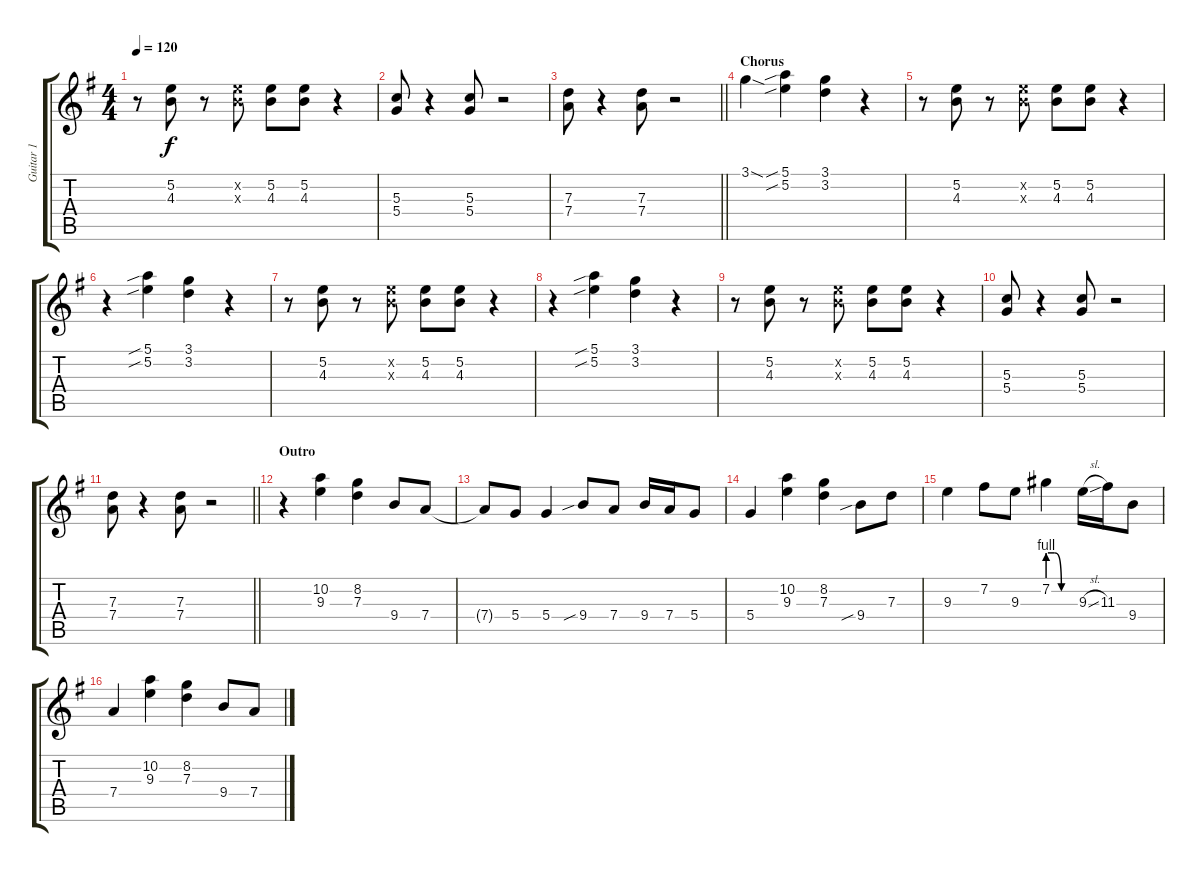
\track ("Guitar 1" "Guitar 1") {instrument overdrivenguitar}
\staff {score tabs}
\tuning (E4 B3 G3 D3 A2 E2) {hide}
\ts (4 4)
\tempo 120
\clef g2
\ks g
r.8{dy f} (5.2 4.3).8 r.8 (5.2{x} 4.3{x}).8 (5.2 4.3).8 (5.2 4.3).8 r.4 |
(5.3 5.4).8 r.4 (5.3 5.4).8 r.2 |
\barLineRight lightlight
(7.3 7.4).8 r.4 (7.3 7.4).8 r.2 |
\section ("" "Chorus")
3.1{sod}.4 (5.1{sib} 5.2{sib}).4 (3.1 3.2).4 r.4 |
r.8 (5.2 4.3).8 r.8 (5.2{x} 4.3{x}).8 (5.2 4.3).8 (5.2 4.3).8 r.4 |
r.4 (5.1{sib} 5.2{sib}).4 (3.1 3.2).4 r.4 |
r.8 (5.2 4.3).8 r.8 (5.2{x} 4.3{x}).8 (5.2 4.3).8 (5.2 4.3).8 r.4 |
r.4 (5.1{sib} 5.2{sib}).4 (3.1 3.2).4 r.4 |
r.8 (5.2 4.3).8 r.8 (5.2{x} 4.3{x}).8 (5.2 4.3).8 (5.2 4.3).8 r.4 |
(5.3 5.4).8 r.4 (5.3 5.4).8 r.2 |
\barLineRight lightlight
(7.3 7.4).8 r.4 (7.3 7.4).8 r.2 |
\section ("" "Outro")
r.4 (10.2 9.3).4 (8.2 7.3).4 9.4.8 7.4.8 |
7.4{t}.8 5.4.8 5.4.4 9.4{sib}.8 7.4.8 9.4.16 7.4.16 5.4.8 |
5.4.4 (10.2 9.3).4 (8.2 7.3).4 9.4{sib}.8 7.3.8 |
9.3.4 7.2.8 9.3.8 7.2{be (custom 0 4 15 4 30 0 60 0)}.4 9.3{sl}.16 11.3.16 9.4.8 |
7.4.4 (10.2 9.3).4 (8.2 7.3).4 9.4.8 7.4.8
